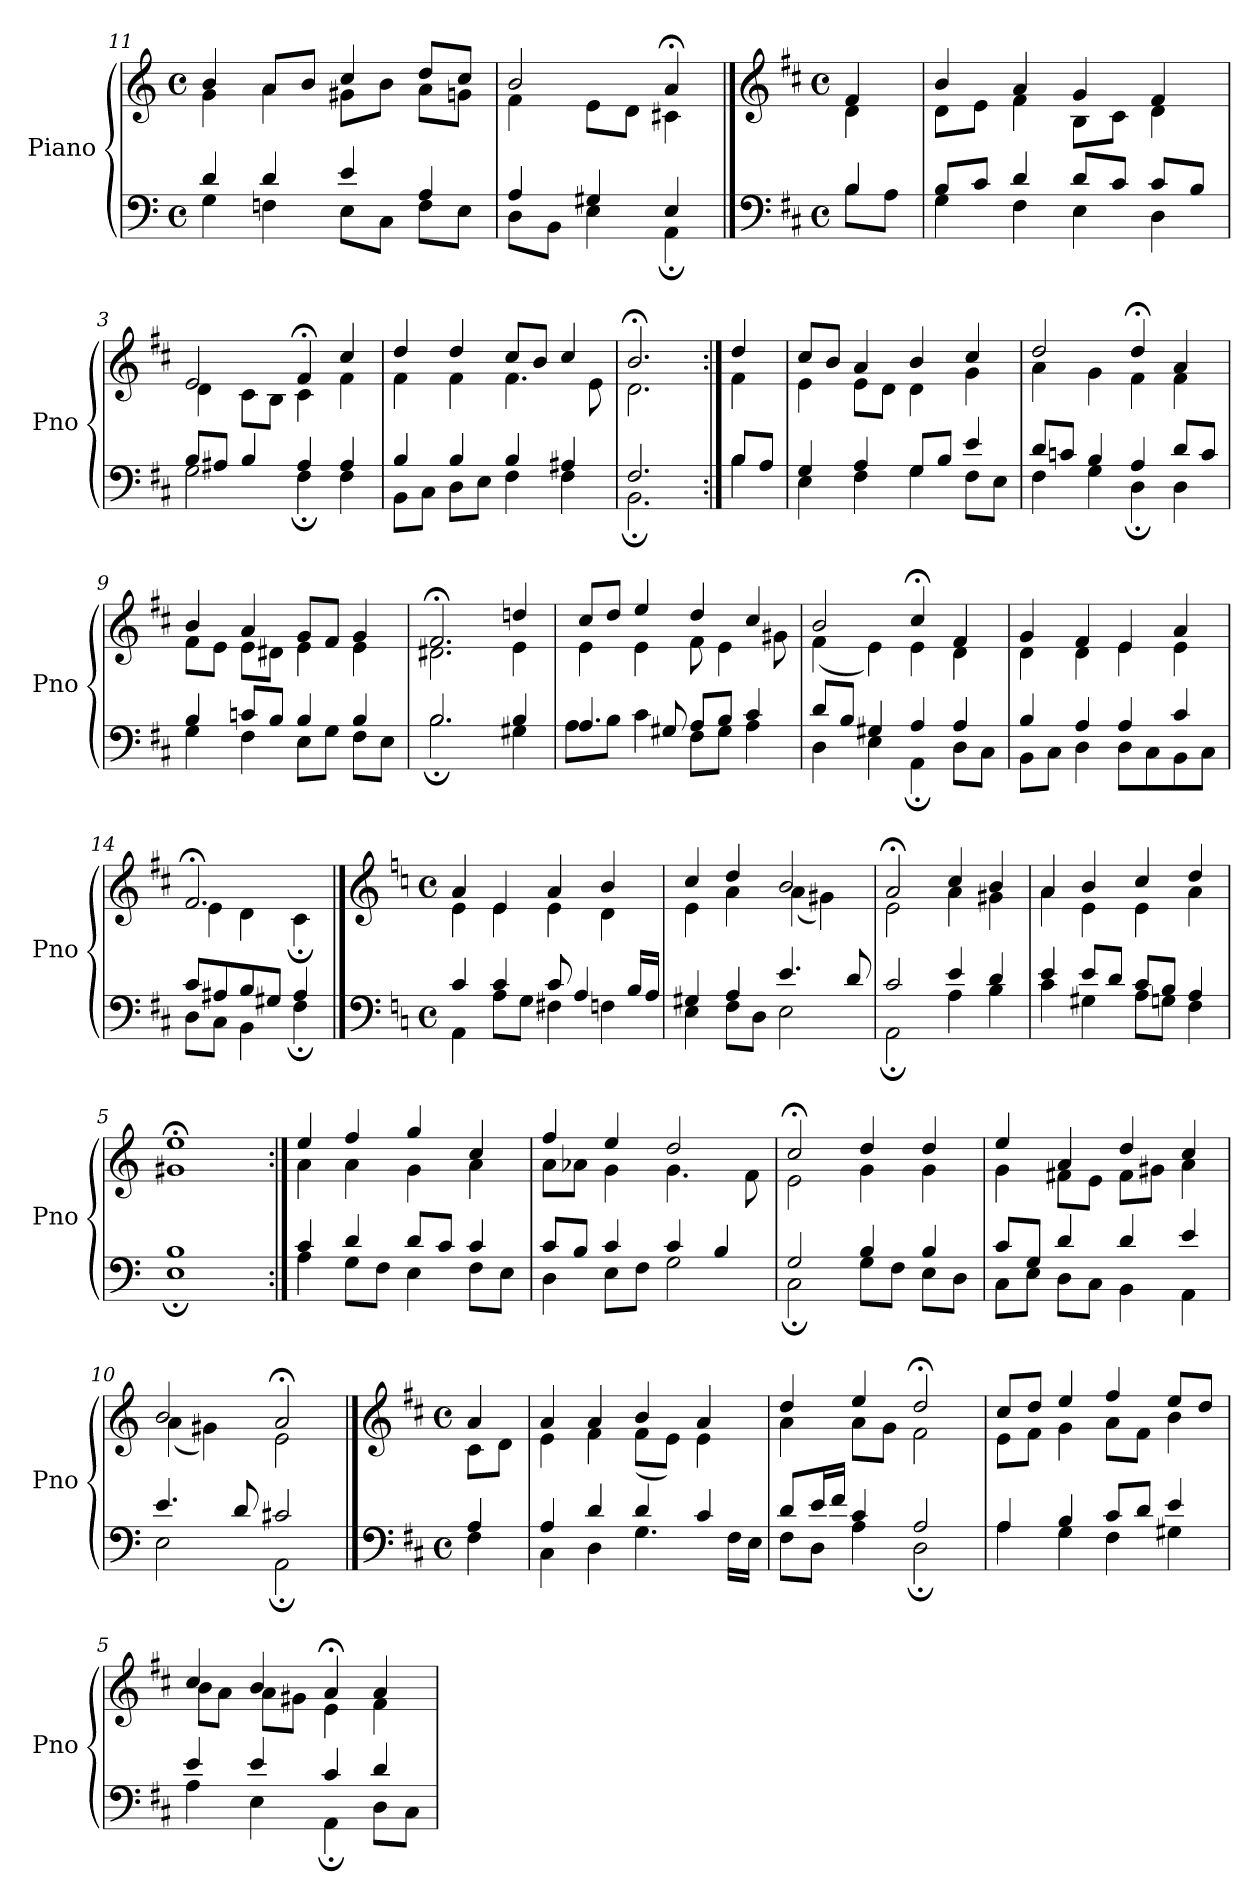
**kern	**kern
*part1	*part1
*staff2	*staff1
*I"Piano	*
*I'Pno	*
*clefF4	*clefG2
*k[]	*k[]
*M4/4	*M4/4
*met(c)	*met(c)
=11	=11
*^	*^
4d/	4G\	4b/	4g\
4d/	4Fn\	8a/L	4a\
.	.	8b/J	.
4e/	8E\L	4cc/	8g#X\L
.	8C\J	.	8b\J
4A/	8F\L	8dd/L	8a\L
.	8E\J	8cc/J	8gn\J
=12	=12	=12	=12
4A/	8D\L	2b/	4f\
.	8BB\J	.	.
4G#X/	4E\	.	8e\L
.	.	.	8d\J
4E/	4AA;\	4a;</	4c#X\
==1	==1	==1	==1
*clefF4	*	*clefG2	*
*k[f#c#]	*	*k[f#c#]	*
*M4/4	*	*M4/4	*
*met(c)	*	*met(c)	*
4B/	8B\L	4f#/	4d\
.	8A\J	.	.
=2	=2	=2	=2
8B/L	4G\	4b/	8d\L
8c#/J	.	.	8e\J
4d/	4F#\	4a/	4f#\
8d/L	4E\	4g/	8B\L
8c#/J	.	.	8c#\J
8c#/L	4D\	4f#/	4d\
8B/J	.	.	.
=3	=3	=3	=3
8B/L	2G\	2e/	4d\
8A#X/J	.	.	.
4B/	.	.	8c#\L
.	.	.	8B\J
4A#/	4F#;\	4f#;</	4c#\
4A#/	4F#\	4cc#/	4f#\
=4	=4	=4	=4
4B/	8BB\L	4dd/	4f#\
.	8C#\J	.	.
4B/	8D\L	4dd/	4f#\
.	8E\J	.	.
4B/	4F#\	8cc#/L	4.f#\
.	.	8b/J	.
4A#X/	4F#\	4cc#/	.
.	.	.	8e\
=5	=5	=5	=5
2.F#/	2.BB;\	2.b;</	2.d\
=6:|!	=6:|!	=6:|!	=6:|!
8B/L	4B\	4dd/	4f#\
8A/J	.	.	.
=7	=7	=7	=7
4G/	4E\	8cc#/L	4e\
.	.	8b/J	.
4A/	4F#\	4a/	8e\L
.	.	.	8d\J
8G/L	4G\	4b/	4d\
8B/J	.	.	.
4e/	8F#\L	4cc#/	4g\
.	8E\J	.	.
=8	=8	=8	=8
8d/L	4F#\	2dd/	4a\
8cn/J	.	.	.
4B/	4G\	.	4g\
4A/	4D;\	4dd;</	4f#\
8d/L	4D\	4a/	4f#\
8c/J	.	.	.
=9	=9	=9	=9
4B/	4G\	4b/	8f#\L
.	.	.	8e\J
8cn/L	4F#\	4a/	8e\L
8B/J	.	.	8d#X\J
4B/	8E\L	8g/L	4e\
.	8G\J	8f#/J	.
4B/	8F#\L	4g/	4e\
.	8E\J	.	.
=10	=10	=10	=10
2.B/	2.B;\	2.f#;</	2.d#X\
4B/	4G#X\	4ddn/	4e\
=11	=11	=11	=11
4.A/	8A\L	8cc#/L	4e\
.	8B\J	8dd/J	.
.	4c#\	4ee/	4e\
8G#X/	.	.	.
8A/L	8F#\L	4dd/	8f#\
8B/J	8G#\J	.	4e\
4c#/	4A\	4cc#/	.
.	.	.	8g#X\
=12	=12	=12	=12
8d/L	4D\	2b/	(<4f#\
8B/J	.	.	.
4G#X/	4E\	.	4e\)
4A/	4AA;\	4cc#;</	4e\
4A/	8D\L	4f#/	4d\
.	8C#\J	.	.
=13	=13	=13	=13
4B/	8BB\L	4g/	4d\
.	8C#\J	.	.
4A/	4D\	4f#/	4d\
4A/	8D\L	4e/	4e\
.	8C#\	.	.
4c#/	8BB\	4a/	4e\
.	8C#\J	.	.
=14	=14	=14	=14
8c#/L	8D\L	2.f#;</	4e\
8A#X/	8C#\J	.	.
8B/	4BB\	.	4d\
8G#X/J	.	.	.
4A#/	4F#;\	.	4c#;\
==1	==1	==1	==1
*clefF4	*	*clefG2	*
*k[]	*	*k[]	*
*M4/4	*	*M4/4	*
*met(c)	*	*met(c)	*
4c/	4AA\	4a/	4e\
4c/	8A\L	4e/	4e\
.	8G\J	.	.
8c/	4F#X\	4a/	4e\
4A/	.	.	.
.	4Fn\	4b/	4d\
16B/LL	.	.	.
16A/JJ	.	.	.
=2	=2	=2	=2
4G#X/	4E\	4cc/	4e\
4A/	8F\L	4dd/	4a\
.	8D\J	.	.
4.e/	2E\	2b/	(<4a\
.	.	.	4g#X\)
8d/	.	.	.
=3	=3	=3	=3
2c/	2AA;\	2a;</	2e\
4e/	4A\	4cc/	4a\
4d/	4B\	4b/	4g#X\
=4	=4	=4	=4
4e/	4c\	4a/	4a\
8e/L	4G#X\	4b/	4e\
8d/J	.	.	.
8c/L	8A\L	4cc/	4e\
8B/J	8Gn\J	.	.
4A/	4F\	4dd/	4a\
=5	=5	=5	=5
1B	1E;	1ee;<	1g#X
=6:|!	=6:|!	=6:|!	=6:|!
4c/	4A\	4ee/	4a\
4d/	8G\L	4ff/	4a\
.	8F\J	.	.
8d/L	4E\	4gg/	4g\
8c/J	.	.	.
4c/	8F\L	4cc/	4a\
.	8E\J	.	.
=7	=7	=7	=7
8c/L	4D\	4ff/	8a\L
8B/J	.	.	8a-X\J
4c/	8E\L	4ee/	4g\
.	8F\J	.	.
4c/	2G\	2dd/	4.g\
4B/	.	.	.
.	.	.	8f\
=8	=8	=8	=8
2G/	2C;\	2cc;</	2e\
4B/	8G\L	4dd/	4g\
.	8F\J	.	.
4B/	8E\L	4dd/	4g\
.	8D\J	.	.
=9	=9	=9	=9
8c/L	8C\L	4ee/	4g\
8G/J	8E\J	.	.
4d/	8D\L	4a/	8f#X\L
.	8C\J	.	8e\J
4d/	4BB\	4dd/	8f#\L
.	.	.	8g#X\J
4e/	4AA\	4cc/	4a\
=10	=10	=10	=10
4.e/	2E\	2b/	(<4a\
.	.	.	4g#X\)
8d/	.	.	.
2c#X/	2AA;\	2a;</	2e\
==1	==1	==1	==1
*clefF4	*	*clefG2	*
*k[f#c#]	*	*k[f#c#]	*
*M4/4	*	*M4/4	*
*met(c)	*	*met(c)	*
4A/	4F#\	4a/	8c#\L
.	.	.	8d\J
=2	=2	=2	=2
4A/	4C#\	4a/	4e\
4d/	4D\	4a/	4f#\
4d/	4.G\	4b/	(<8f#\L
.	.	.	8e\J)
4c#/	.	4a/	4e\
.	16F#\LL	.	.
.	16E\JJ	.	.
=3	=3	=3	=3
8d/L	8F#\L	4dd/	4a\
16e/L	8D\J	.	.
16f#/JJ	.	.	.
4c#/	4A\	4ee/	8a\L
.	.	.	8g\J
2A/	2D;\	2dd;</	2f#\
=4	=4	=4	=4
4A/	4A\	8cc#/L	8e\L
.	.	8dd/J	8f#\J
4B/	4G\	4ee/	4g\
8c#/L	4F#\	4ff#/	8a\L
8d/J	.	.	8f#\J
4e/	4G#X\	8ee/L	4b\
.	.	8dd/J	.
=5	=5	=5	=5
4e/	4A\	4cc#/	8b\L
.	.	.	8a\J
4e/	4E\	4b/	8a\L
.	.	.	8g#X\J
4c#/	4AA;\	4a;</	4e\
4d/	8D\L	4a/	4f#\
.	8C#\J	.	.
*v	*v	*	*
*	*v	*v
=	=
*-	*-
